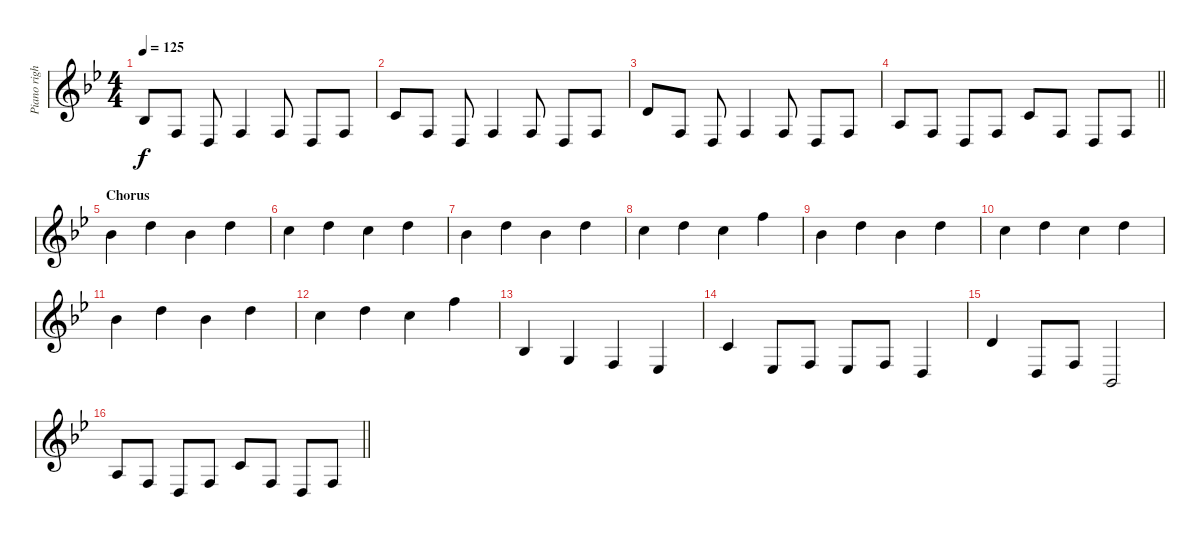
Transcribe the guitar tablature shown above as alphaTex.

\track ("Piano right hand" "Piano righ") {instrument acousticgrandpiano}
\staff {score}
\tuning (E4 B3 G3 D3 A2 E2) {hide}
\ts (4 4)
\tempo 125
\clef g2
\ks bb
3.3.8{dy f} 3.4.8 0.4.8 3.4.4 3.4.8 0.4.8 3.4.8 |
1.2.8 3.4.8 0.4.8 3.4.4 3.4.8 0.4.8 3.4.8 |
3.2.8 3.4.8 0.4.8 3.4.4 3.4.8 0.4.8 3.4.8 |
\barLineRight lightlight
2.3.8 3.4.8 0.4.8 3.4.8 1.2.8 3.4.8 0.4.8 3.4.8 |
\section ("" "Chorus")
6.1.4 10.1.4 6.1.4 10.1.4 |
8.1.4 10.1.4 8.1.4 10.1.4 |
6.1.4 10.1.4 6.1.4 10.1.4 |
22.4.4 10.1.4 8.1.4 13.1.4 |
6.1.4 10.1.4 6.1.4 10.1.4 |
8.1.4 10.1.4 8.1.4 10.1.4 |
6.1.4 10.1.4 6.1.4 10.1.4 |
22.4.4 10.1.4 8.1.4 13.1.4 |
3.3.4 0.3.4 3.4.4 1.4.4 |
1.2.4 1.4.8 3.4.8 1.4.8 3.4.8 0.4.4 |
3.2.4 0.4.8 3.4.8 1.5.2 |
\barLineRight lightlight
2.3.8 3.4.8 0.4.8 3.4.8 1.2.8 3.4.8 0.4.8 3.4.8
